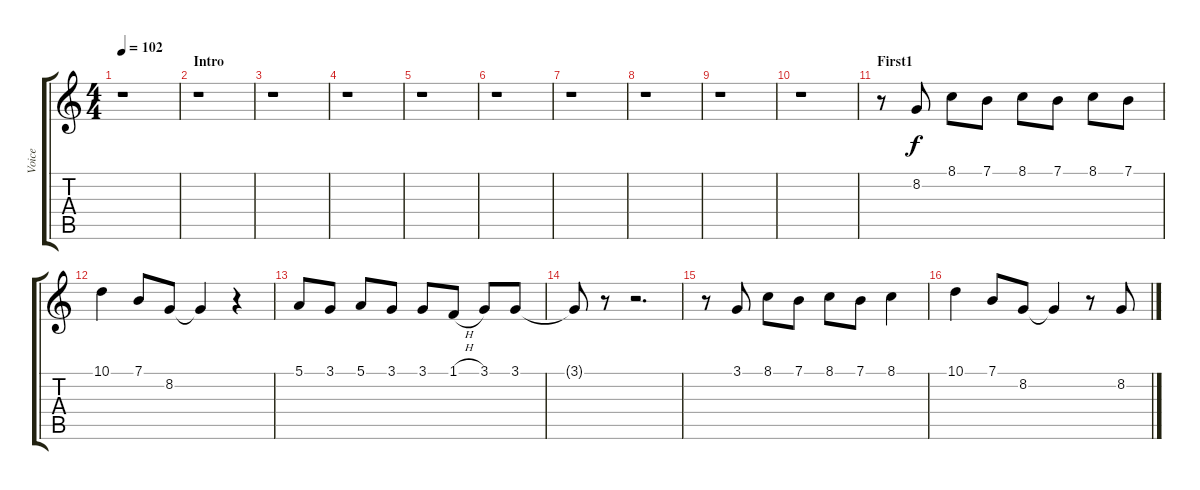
\track ("Voice" "Voice") {instrument synthvoice}
\staff {score tabs}
\tuning (E4 B3 G3 D3 A2 E2) {hide}
\ts (4 4)
\tempo 102
\clef g2
\ks c
r.1{dy f instrument synthvoice} |
\section ("" "Intro")
r.1 |
r.1 |
r.1 |
r.1 |
r.1 |
r.1 |
r.1 |
r.1 |
r.1 |
\section ("" "First1")
r.8 8.2.8 8.1.8 7.1.8 8.1.8 7.1.8 8.1.8 7.1.8 |
10.1.4 7.1.8 8.2.8 8.2{t}.4 r.4 |
5.1.8 3.1.8 5.1.8 3.1.8 3.1.8 1.1{h}.8 3.1.8 3.1.8 |
3.1{t}.8 r.8 r.2{d} |
r.8 3.1.8 8.1.8 7.1.8 8.1.8 7.1.8 8.1.4 |
10.1.4 7.1.8 8.2.8 8.2{t}.4 r.8 8.2.8
